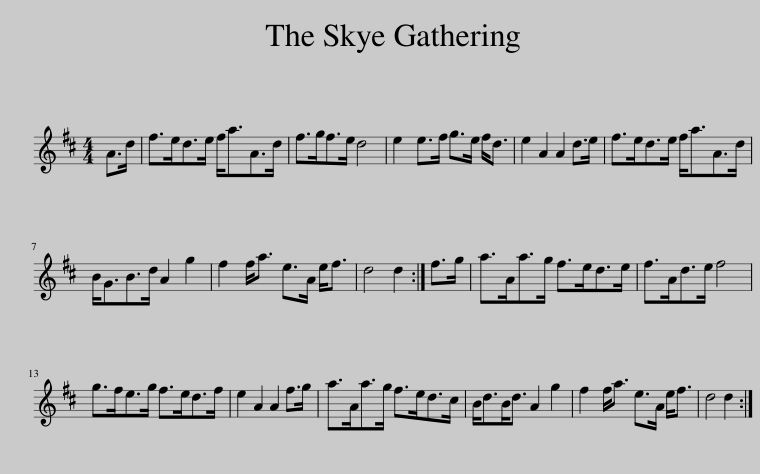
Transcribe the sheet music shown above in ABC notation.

X:1
L:1/8
M:4/4
I:linebreak $
K:D
V:1 treble
V:1
 A>d | f>ed>e f<aA>d | f>gf>e d4 | e2 e>f g>e f<d | e2 A2 A2 d>e | %5
 f>ed>e f<aA>d |$ B<GB>d A2 g2 | f2 f<a e>A e<f | d4 d2 :| f>g | %10
 a>Aa>g f>ed>e | f>Ad>e f4 |$ g>fe>g f>ed>f | e2 A2 A2 f>g | a>Aa>g f>ed>c | %15
 B<dB<d A2 g2 | f2 f<a e>A e<f | d4 d2 :| %18
